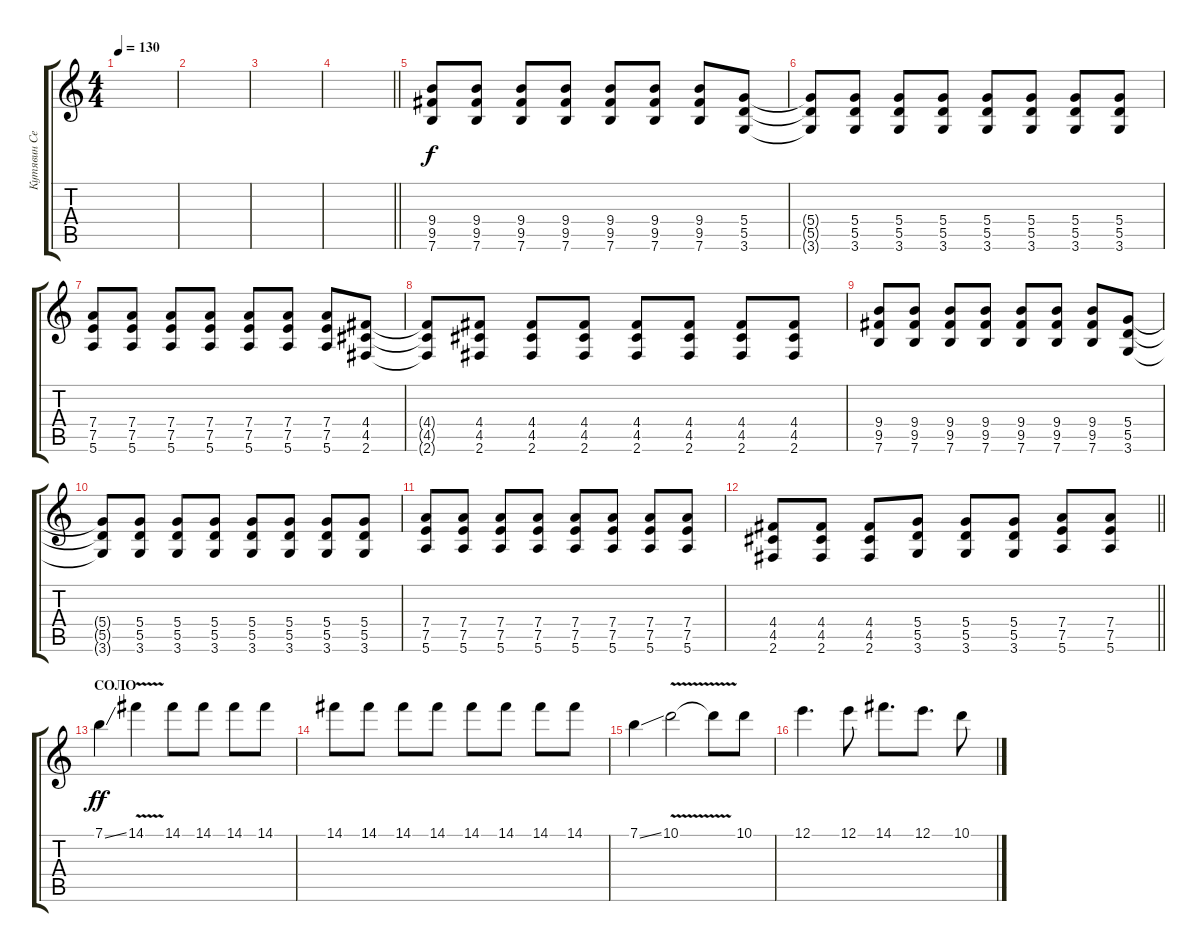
\track ("Кутявин Сергей" "Кутявин Се") {instrument distortionguitar}
\staff {score tabs}
\tuning (E4 B3 G3 D3 A2 E2) {hide}
\ts (4 4)
\tempo 130
\clef g2
\ks c
|
|
|
\barLineRight lightlight
|
(9.4 9.5 7.6).8 (9.4 9.5 7.6).8 (9.4 9.5 7.6).8 (9.4 9.5 7.6).8 (9.4 9.5 7.6).8 (9.4 9.5 7.6).8 (9.4 9.5 7.6).8 (5.4 5.5 3.6).8 |
(5.4{t} 5.5{t} 3.6{t}).8 (5.4 5.5 3.6).8 (5.4 5.5 3.6).8 (5.4 5.5 3.6).8 (5.4 5.5 3.6).8 (5.4 5.5 3.6).8 (5.4 5.5 3.6).8 (5.4 5.5 3.6).8 |
(7.4 7.5 5.6).8 (7.4 7.5 5.6).8 (7.4 7.5 5.6).8 (7.4 7.5 5.6).8 (7.4 7.5 5.6).8 (7.4 7.5 5.6).8 (7.4 7.5 5.6).8 (4.4 4.5 2.6).8 |
(4.4{t} 4.5{t} 2.6{t}).8 (4.4 4.5 2.6).8 (4.4 4.5 2.6).8 (4.4 4.5 2.6).8 (4.4 4.5 2.6).8 (4.4 4.5 2.6).8 (4.4 4.5 2.6).8 (4.4 4.5 2.6).8 |
(9.4 9.5 7.6).8 (9.4 9.5 7.6).8 (9.4 9.5 7.6).8 (9.4 9.5 7.6).8 (9.4 9.5 7.6).8 (9.4 9.5 7.6).8 (9.4 9.5 7.6).8 (5.4 5.5 3.6).8 |
(5.4{t} 5.5{t} 3.6{t}).8 (5.4 5.5 3.6).8 (5.4 5.5 3.6).8 (5.4 5.5 3.6).8 (5.4 5.5 3.6).8 (5.4 5.5 3.6).8 (5.4 5.5 3.6).8 (5.4 5.5 3.6).8 |
(7.4 7.5 5.6).8 (7.4 7.5 5.6).8 (7.4 7.5 5.6).8 (7.4 7.5 5.6).8 (7.4 7.5 5.6).8 (7.4 7.5 5.6).8 (7.4 7.5 5.6).8 (7.4 7.5 5.6).8 |
\barLineRight lightlight
(4.4 4.5 2.6).8 (4.4 4.5 2.6).8 (4.4 4.5 2.6).8 (5.4 5.5 3.6).8 (5.4 5.5 3.6).8 (5.4 5.5 3.6).8 (7.4 7.5 5.6).8 (7.4 7.5 5.6).8 |
\section ("" "СОЛО")
7.1{ss}.4{dy ff} 14.1{v}.4 14.1.8 14.1.8 14.1.8 14.1.8 |
14.1.8 14.1.8 14.1.8 14.1.8 14.1.8 14.1.8 14.1.8 14.1.8 |
7.1{ss}.4 10.1{v}.2 10.1{t}.8 10.1.8 |
12.1.4{d} 12.1.8 14.1.8{d} 12.1.8{d} 10.1.8
